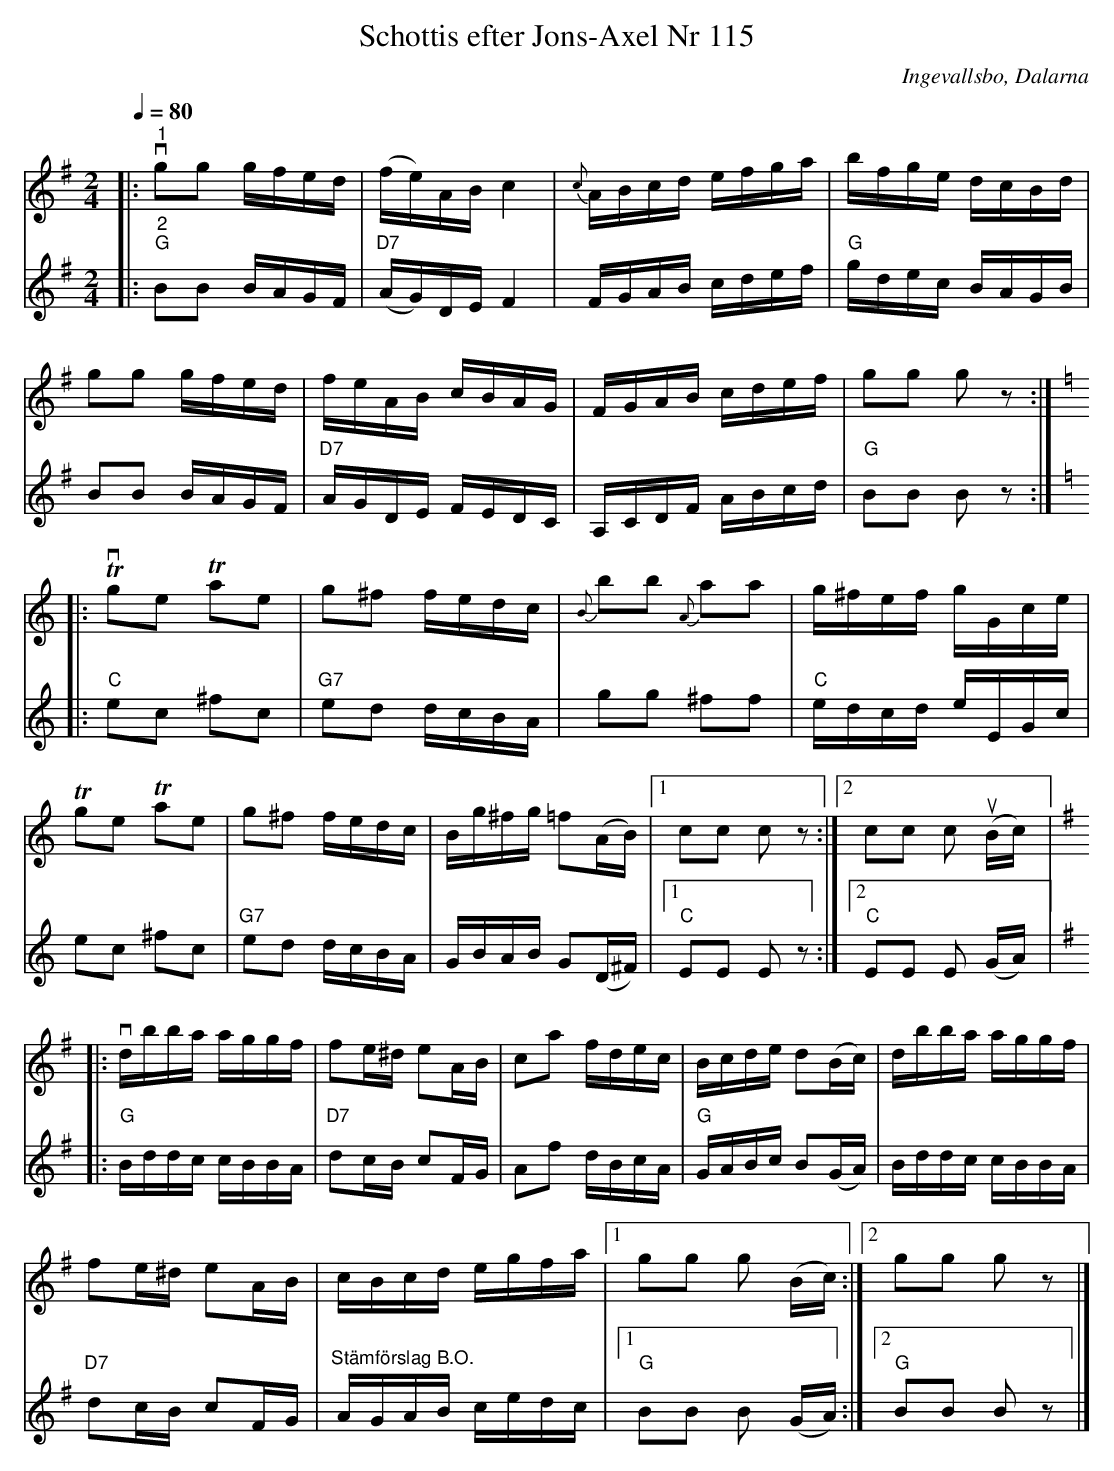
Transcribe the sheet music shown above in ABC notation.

X:1
T:Schottis efter Jons-Axel Nr 115
O:Ingevallsbo, Dalarna
L:1/16
Q:1/4=80
M:2/4
K:G
V:1
|:"^1"v g2g2 gfed | (fe)AB c4 |{c} ABcd efga | bfge dcBd |
g2g2 gfed | feAB cBAG | FGAB cdef | g2g2 g2 z2 ::
[K:C]Tv g2e2T a2e2 | g2^f2 fedc | {B} b2b2{A} a2a2 | g^fef gGce |
T g2e2T a2e2 | g2^f2 fedc | Bg^fg =f2(AB) |1 c2c2 c2 z2 :|2 c2c2 c2u (Bc) |:
[K:G]v dbba aggf | f2e^d e2AB | c2a2 fdec | Bcde d2(Bc) | dbba aggf |
f2e^d e2AB | cBcd egfa |1 g2g2 g2 (Bc) :|2 g2g2 g2 z2 |]
V:2
|:"^2" "G" B2B2 BAGF |"D7" (AG)DE F4 | FGAB cdef |"G" gdec BAGB |
B2B2 BAGF |"D7" AGDE FEDC | A,CDF ABcd |"G" B2B2 B2 z2 ::
[K:C] "C" e2c2 ^f2c2 | "G7" e2d2 dcBA | g2g2 ^f2f2 | "C" edcd eEGc |
e2c2 ^f2c2 | "G7" e2d2 dcBA | GBAB G2(D^F) |1"C" E2E2 E2 z2 :|2"C" E2E2 E2 (GA) |:
[K:G]"G" Bddc cBBA | "D7" d2cB c2FG | A2f2 dBcA |"G" GABc B2(GA) |
Bddc cBBA |"D7" d2cB c2FG | "^Stämförslag B.O." AGAB cedc |1 "G" B2B2 B2 (GA) :|2"G" B2B2 B2 z2 |]
